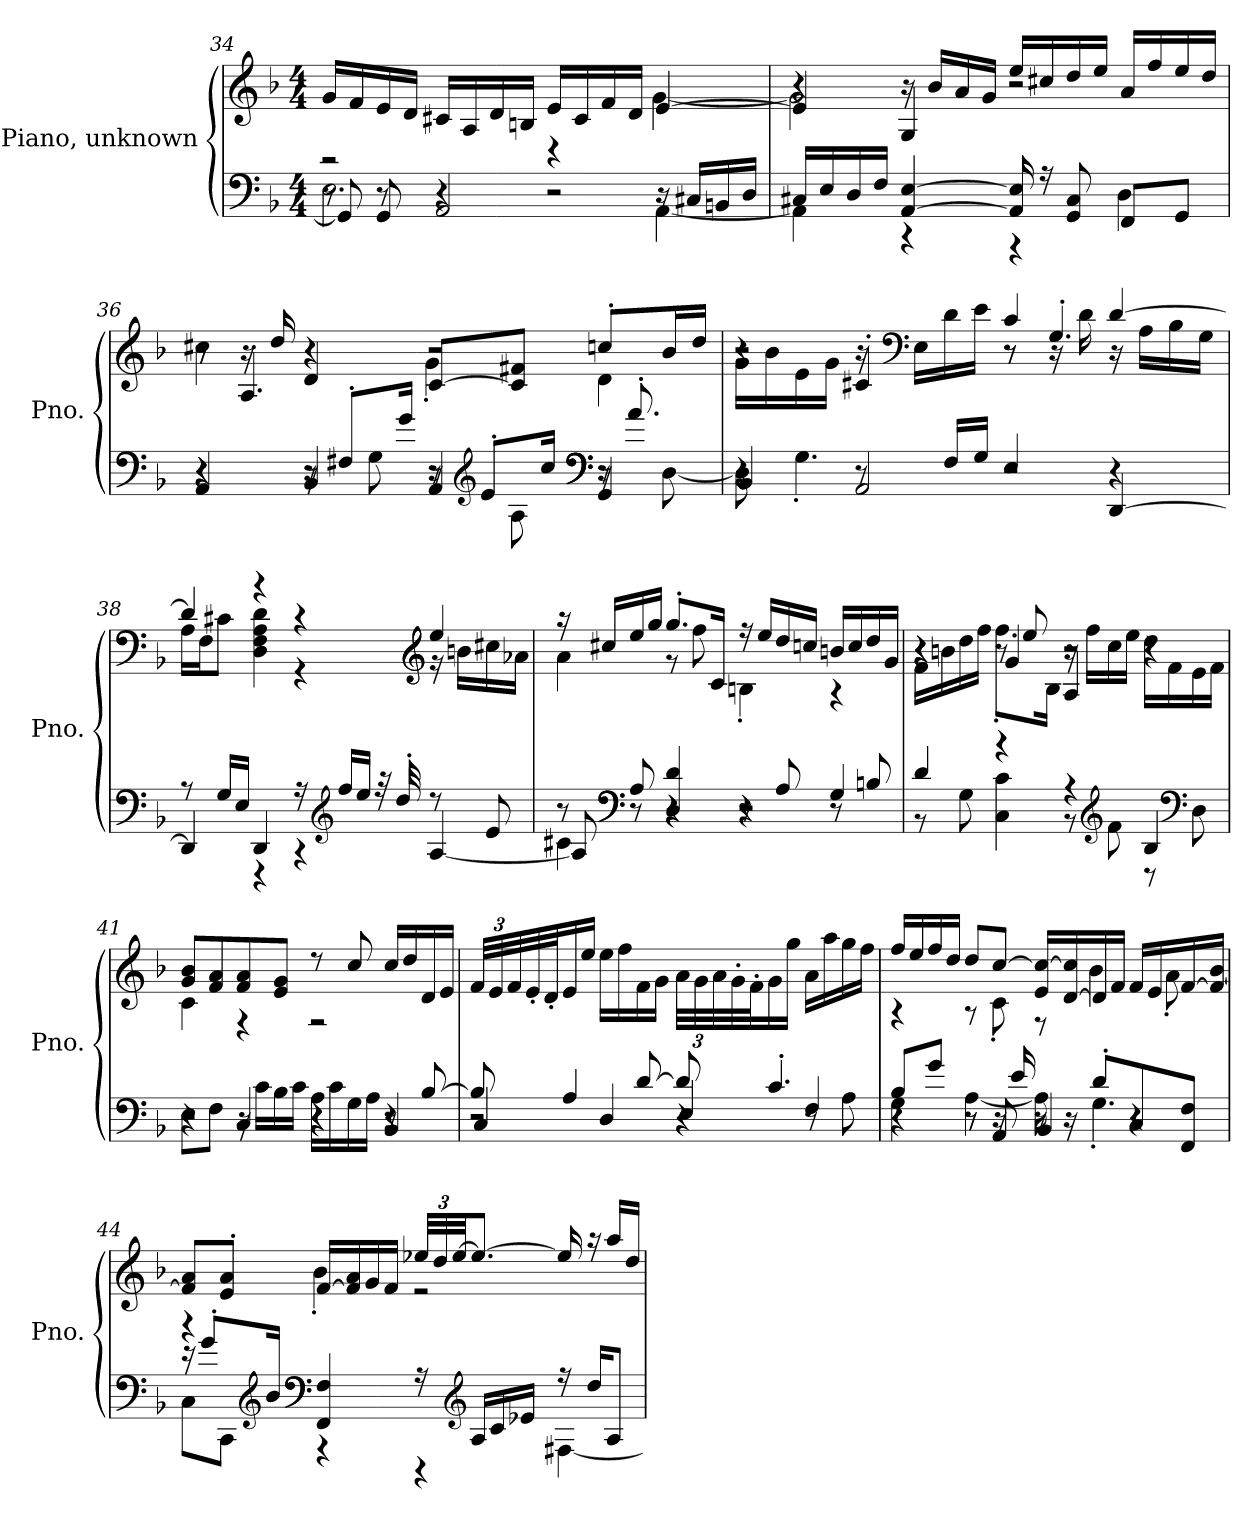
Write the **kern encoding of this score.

**kern	**kern
*part1	*part1
*staff2	*staff1
*I"Piano, unknown	*
*I'Pno.	*
!!LO:LB:g=z
*clefF4	*clefG2
*k[b-]	*k[b-]
*M4/4	*M4/4
=34	=34
*^	*^
*	*^	*	*
8r	2.E\	8GG/]	16g/LL	2r
.	.	.	16f/	.
8GG/	.	8r	16e/	.
.	.	.	16d/JJ	.
2AA/	.	4r	16c#X/LL	.
.	.	.	16A/	.
.	.	.	16d/	.
.	.	.	16Bn/JJ	.
.	.	2r	16e/LL	4r
.	.	.	16c#/	.
.	.	.	16f/	.
.	.	.	16d/JJ	.
16r	[4AA\	.	[4e/	[4g\
16C#X/LL	.	.	.	.
16BBn/	.	.	.	.
16D/JJ	.	.	.	.
*	*v	*v	*	*
=35	=35	=35	=35
*	*	*	*^
16C#X/LL	4AA\]	4e/]	2g\]	4r
16E/	.	.	.	.
16D/	.	.	.	.
16F/JJ	.	.	.	.
[4AA/ [4E/	4r	16r	.	4G/
.	.	16b-/LL	.	.
.	.	16a/	.	.
.	.	16g/JJ	.	.
16AA/] 16E/]	4r	16ee/LL	2r	2r
16r	.	16cc#X/	.	.
8GG/ 8C#/	.	16dd/	.	.
.	.	16ee/JJ	.	.
8FF/L	4D\	16a/LL	.	.
.	.	16ff/	.	.
8GG/J	.	16ee/	.	.
.	.	16dd/JJ	.	.
!!LO:LB:g=z	!!	!!
=36	=36	=36	=36	=36
*	*^	*	*	*
4AA/	4r	4r	8r	4cc#X\	8r
.	.	.	16r	.	4.A'/
.	.	.	16dd/	.	.
16r	8r	4BB-/	4d/	4r	.
8F#X'/L	.	.	.	.	.
.	8G\	.	.	.	.
16g/Jk	.	.	.	.	.
16r	8r	4AA/	[8c/L	4g'\	2r
*clefG2	*	*	*	*	*
8e'/L	.	.	.	.	.
.	8A\	.	8c/] 8f#X/J	.	.
16cc/Jk	.	.	.	.	.
*clefF4	*	*	*	*	*
16r	8r	4GG/	8ccn'/L	4d\	.
8.a'/	.	.	.	.	.
.	[8D\	.	16b-/L	.	.
.	.	.	16dd/JJ	.	.
=37	=37	=37	=37	=37	=37
4r	8D\]	4BB-/	4r	16g\LL	2r
.	.	.	.	16b-\	.
.	4.G'\	.	.	16e\	.
.	.	.	.	16g\JJ	.
8r	.	2AA/	4c#X'/	16r	.
*	*	*	*clefF4	*	*
.	.	.	.	16E\LL	.
16F/LL	.	.	.	16d\	.
16G/JJ	.	.	.	16e\JJ	.
4E/	2r	.	4c#/	8r	8r
.	.	.	.	16r	4.G'/
.	.	.	.	16d\	.
4r	.	[4DD/	[4d/	16r	.
.	.	.	.	16A\LL	.
.	.	.	.	16B-\	.
.	.	.	.	16G\JJ	.
*	*v	*v	*	*	*
*	*	*	*v	*v
!!LO:LB:g=z
=38	=38	=38	=38
8r	4DD/]	4d/]	16A\LL
.	.	.	16F\J
16G/LL	.	.	8c#X\J
16E/JJ	.	.	.
4DD/	4r	4r	4D\ 4F\ 4A\ 4d\
16r	4r	4r	4r
*clefG2	*	*	*
16ff/LL	.	.	.
16ee/JJ	.	.	.
32r	.	.	.
32dd'/	.	.	.
*	*	*clefG2	*
8r	[4A/	4ee/	16r
.	.	.	16bn\LL
8e/	.	.	16cc#X\
.	.	.	16a-X\JJ
=39	=39	=39	=39
*	*^	*	*
8r	4c#X\	8A/]	16r	4a\
.	.	.	16cc#X/LL	.
*clefF4	*	*	*	*
8A/	.	8r	16ee/	.
.	.	.	16gg/JJ	.
4D/ 4d/	4r	4r	8.gg'/L	8r
.	.	.	.	8ff\
.	.	.	16c/Jk	.
8r	2r	4r	16r	4Bn'\
.	.	.	16ee/LL	.
8A/	.	.	16dd/	.
.	.	.	16ccn/JJ	.
8r	.	4G/	16bn/LL	4r
.	.	.	16cc/	.
8Bn/	.	.	16dd/	.
.	.	.	16g/JJ	.
*	*v	*v	*	*
!!LO:PB:g=z
=40	=40	=40	=40
*	*	*	*^
4d/	8r	4r	16f\LL	4r
.	.	.	16bn\	.
.	8G\	.	16dd\	.
.	.	.	16ff\JJ	.
4r	4C\ 4c\	8r	8.ff'\L	4g/
.	.	8ee/	.	.
.	.	.	16B-\Jk	.
4r	8r	2r	16r	4A/
.	.	.	16ff\LL	.
*clefG2	*	*	*	*
.	8f\	.	16cc\	.
.	.	.	16ee\JJ	.
4B-/	8r	.	16dd\LL	4r
.	.	.	16f\	.
*clefF4	*	*	*	*
.	8D\	.	16e\	.
.	.	.	16f\JJ	.
*	*	*	*v	*v
=41	=41	=41	=41
*	*^	*	*
2r	8E\L	4r	8g/ 8b-/L	4c\
.	8F\J	.	8f/ 8a/	.
.	16r	4C/	8f/ 8a/	4r
.	16c\LL	.	.	.
.	16B-\	.	8e/ 8g/J	.
.	16c\JJ	.	.	.
4r	16A\LL	4r	8r	2r
.	16c\	.	.	.
.	16G\	.	8cc/	.
.	16A\JJ	.	.	.
8r	4r	4BB-/	16cc/LL	.
.	.	.	16dd/	.
[8B-/	.	.	16d/	.
.	.	.	16e/JJ	.
*	*	*	*v	*v
!!LO:LB:g=z
=42	=42	=42	=42
*	*	*	*Xbrackettup
8B-/]	2r	4C/	48f/LLL
.	.	.	48e/
.	.	.	48f/
.	.	.	32e'/
.	.	.	32d'/J
4A/	.	.	16e/
.	.	.	16ee/JJ
.	.	4D/	16ee\LL
.	.	.	16ff\
[8d/	.	.	16f\
.	.	.	16g\JJ
8d/]	4r	4E/	48a\LLL
.	.	.	48g\
.	.	.	48a\
.	.	.	32g'\
.	.	.	32f'\J
4.c'/	.	.	16g\
.	.	.	16gg\JJ
.	8r	4F/	16a\LL
.	.	.	16aa\
.	8A\	.	16gg\
.	.	.	16ff\JJ
=43	=43	=43	=43
*	*	*	*^
8B-/L	4G\	4r	16ff/LL	4r
.	.	.	16ee/	.
8g/J	.	.	16ff/	.
.	.	.	16dd/JJ	.
8r	[4A\	8r	8dd/L	8r
16r	.	8AA/	[8cc/J	8c'\
16e/	.	.	.	.
8r	16A\]	4BB-/	16e/ 16cc/_LL	8r
.	16r	.	[16d/ 16cc/]	.
8d'/L	4.G'\	.	16d/]	4b-\
.	.	.	16f/JJ	.
8C/	.	4r	16f/LL	.
.	.	.	16e/	.
8FF/ 8F/J	.	.	[16f/	8a'\
.	.	.	16f/_ 16b-/JJ	.
*	*v	*v	*	*
!!LO:LB:g=z	!!
=44	=44	=44	=44
16r	8C\L	8f/] 8a/L	4r
8g'/L	.	.	.
.	8CC\J	8e/' 8a/'J	.
*clefG2	*	*	*
16b-/Jk	.	.	.
*clefF4	*	*	*
4FF/ 4F/	4r	[16f/LL	4b-'\
.	.	16f/] 16a/	.
.	.	16g/	.
.	.	16f/JJ	.
16r	4r	48ee-X/LLL	2r
.	.	48dd/	.
.	.	[48ee-/JJ	.
*clefG2	*	*	*
16A/LL	.	8.ee-/J_	.
16c/	.	.	.
16e-X/JJ	.	.	.
16r	[4F#X\	16ee-/]	.
16dd/KL	.	16r	.
8A/J	.	16aa/LL	.
.	.	16dd/JJ	.
*v	*v	*	*
*	*v	*v
=	=
*-	*-
